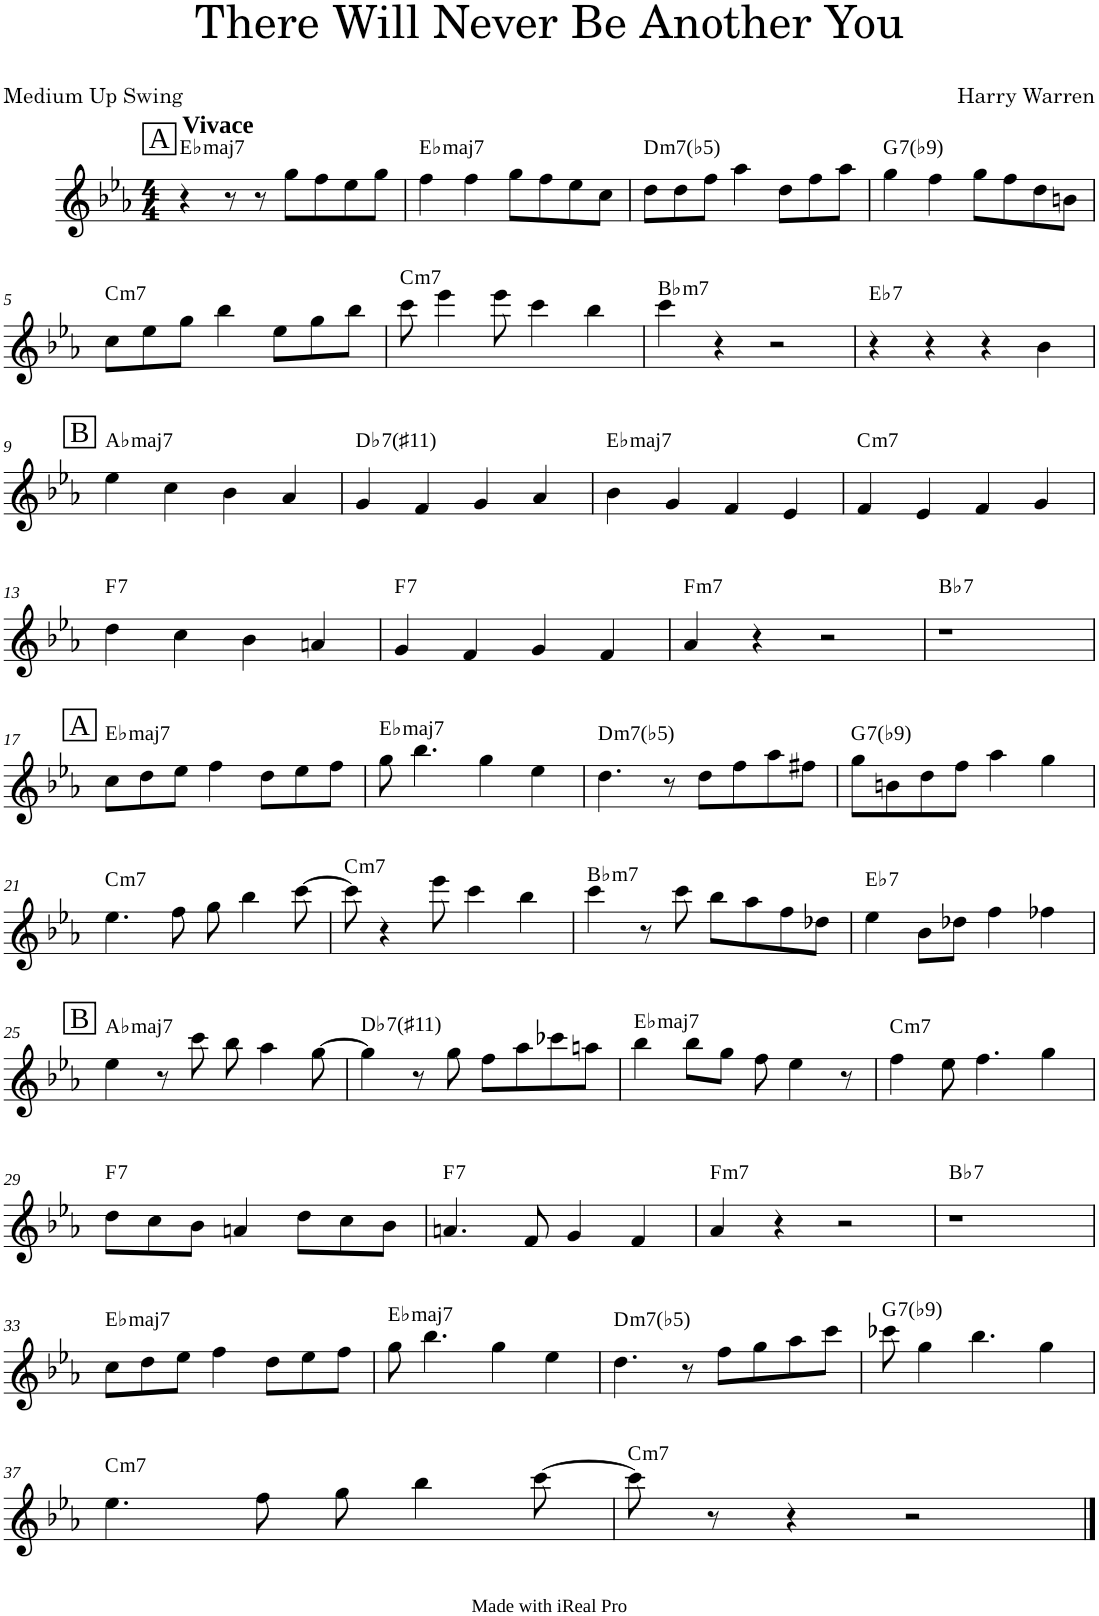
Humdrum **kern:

**kern	**harte
*part1	*part1
*staff1	*
*I"Lead sheet	*
*clefG2	*
*k[b-e-a-]	*
*M4/4	*
!!LO:REH:place=s1:a:cj:fs=14:t=A
=1	=1
!LO:TX:a:B:t=Vivace	!LO:H:kt=maj7
4r	Eb:maj7
8r	.
8r	.
8gg\L	.
8ff\	.
8ee-\	.
8gg\J	.
=2	=2
!	!LO:H:kt=maj7
4ff\	Eb:maj7
4ff\	.
8gg\L	.
8ff\	.
8ee-\	.
8cc\J	.
=3	=3
!	!LO:H:kt=m7(b5)
8dd\L	D:hdim7
8dd\	.
8ff\J	.
4aa-\	.
8dd\L	.
8ff\	.
8aa-\J	.
=4	=4
!	!LO:H:kt=7
4gg\	G:7(b9)
4ff\	.
8gg\L	.
8ff\	.
8dd\	.
8bn\J	.
!!LO:LB:g=z
=5	=5
!	!LO:H:kt=m7
8cc\L	C:min7
8ee-\	.
8gg\J	.
4bb-\	.
8ee-\L	.
8gg\	.
8bb-\J	.
=6	=6
!	!LO:H:kt=m7
8ccc\	C:min7
4eee-\	.
8eee-\	.
4ccc\	.
4bb-\	.
=7	=7
!	!LO:H:kt=m7
4ccc\	Bb:min7
4r	.
2r	.
=8	=8
!	!LO:H:kt=7
4r	Eb:7
4r	.
4r	.
4b-\	.
!!LO:LB:g=z
!!LO:REH:place=s1:a:cj:fs=14:t=B
=9	=9
!	!LO:H:kt=maj7
4ee-\	Ab:maj7
4cc\	.
4b-\	.
4a-/	.
=10	=10
!	!LO:H:kt=7
4g/	Db:7(#11)
4f/	.
4g/	.
4a-/	.
=11	=11
!	!LO:H:kt=maj7
4b-\	Eb:maj7
4g/	.
4f/	.
4e-/	.
=12	=12
!	!LO:H:kt=m7
4f/	C:min7
4e-/	.
4f/	.
4g/	.
!!LO:LB:g=z
=13	=13
!	!LO:H:kt=7
4dd\	F:7
4cc\	.
4b-\	.
4an/	.
=14	=14
!	!LO:H:kt=7
4g/	F:7
4f/	.
4g/	.
4f/	.
=15	=15
!	!LO:H:kt=m7
4a-/	F:min7
4r	.
2r	.
=16	=16
!	!LO:H:kt=7
1r	Bb:7
!!LO:LB:g=z
!!LO:REH:place=s1:a:cj:fs=14:t=A
=17	=17
!	!LO:H:kt=maj7
8cc\L	Eb:maj7
8dd\	.
8ee-\J	.
4ff\	.
8dd\L	.
8ee-\	.
8ff\J	.
=18	=18
!	!LO:H:kt=maj7
8gg\	Eb:maj7
4.bb-\	.
4gg\	.
4ee-\	.
=19	=19
!	!LO:H:kt=m7(b5)
4.dd\	D:hdim7
8r	.
8dd\L	.
8ff\	.
8aa-\	.
8ff#X\J	.
=20	=20
!	!LO:H:kt=7
8gg\L	G:7(b9)
8bn\	.
8dd\	.
8ff\J	.
4aa-\	.
4gg\	.
!!LO:LB:g=z
=21	=21
!	!LO:H:kt=m7
4.ee-\	C:min7
8ff\	.
8gg\	.
4bb-\	.
[8ccc\	.
=22	=22
!	!LO:H:kt=m7
8ccc\]	C:min7
4r	.
8eee-\	.
4ccc\	.
4bb-\	.
=23	=23
!	!LO:H:kt=m7
4ccc\	Bb:min7
8r	.
8ccc\	.
8bb-\L	.
8aa-\	.
8ff\	.
8dd-X\J	.
=24	=24
!	!LO:H:kt=7
4ee-\	Eb:7
8b-\L	.
8dd-X\J	.
4ff\	.
4ff-X\	.
!!LO:LB:g=z
!!LO:REH:place=s1:a:cj:fs=14:t=B
=25	=25
!	!LO:H:kt=maj7
4ee-\	Ab:maj7
8r	.
8ccc\	.
8bb-\	.
4aa-\	.
[8gg\	.
=26	=26
!	!LO:H:kt=7
4gg\]	Db:7(#11)
8r	.
8gg\	.
8ff\L	.
8aa-\	.
8ccc-X\	.
8aan\J	.
=27	=27
!	!LO:H:kt=maj7
4bb-\	Eb:maj7
8bb-\L	.
8gg\J	.
8ff\	.
4ee-\	.
8r	.
=28	=28
!	!LO:H:kt=m7
4ff\	C:min7
8ee-\	.
4.ff\	.
4gg\	.
!!LO:LB:g=z
=29	=29
!	!LO:H:kt=7
8dd\L	F:7
8cc\	.
8b-\J	.
4an/	.
8dd\L	.
8cc\	.
8b-\J	.
=30	=30
!	!LO:H:kt=7
4.an/	F:7
8f/	.
4g/	.
4f/	.
=31	=31
!	!LO:H:kt=m7
4a-/	F:min7
4r	.
2r	.
=32	=32
!	!LO:H:kt=7
1r	Bb:7
!!LO:LB:g=z
=33	=33
!	!LO:H:kt=maj7
8cc\L	Eb:maj7
8dd\	.
8ee-\J	.
4ff\	.
8dd\L	.
8ee-\	.
8ff\J	.
=34	=34
!	!LO:H:kt=maj7
8gg\	Eb:maj7
4.bb-\	.
4gg\	.
4ee-\	.
=35	=35
!	!LO:H:kt=m7(b5)
4.dd\	D:hdim7
8r	.
8ff\L	.
8gg\	.
8aa-\	.
8ccc\J	.
=36	=36
!	!LO:H:kt=7
8ccc-X\	G:7(b9)
4gg\	.
4.bb-\	.
4gg\	.
!!LO:LB:g=z
=37	=37
!	!LO:H:kt=m7
4.ee-\	C:min7
8ff\	.
8gg\	.
4bb-\	.
[8ccc\	.
=38	=38
!	!LO:H:kt=m7
8ccc\]	C:min7
8r	.
4r	.
2r	.
==	==
*-	*-
